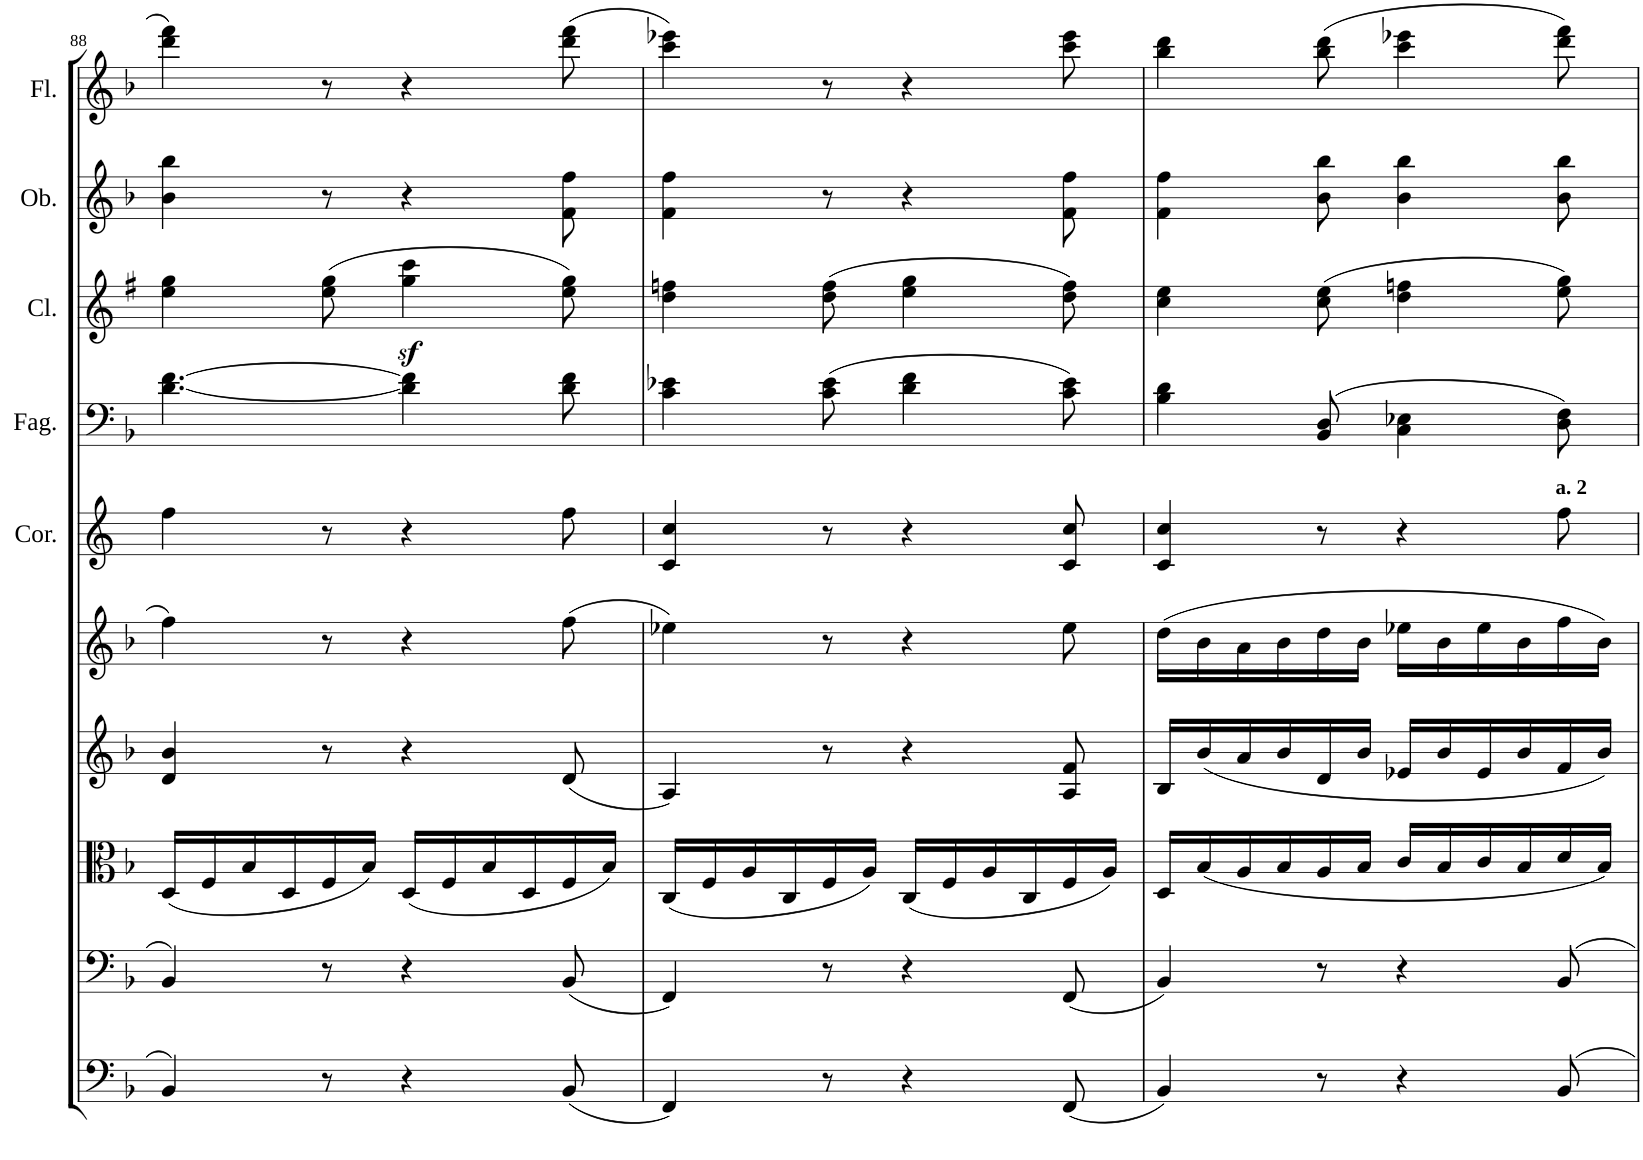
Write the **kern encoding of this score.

**kern	**kern	**kern	**kern	**kern	**kern	**kern	**kern	**kern	**kern
*part10	*part9	*part8	*part7	*part6	*part5	*part4	*part3	*part2	*part1
*staff10	*staff9	*staff8	*staff7	*staff6	*staff5	*staff4	*staff3	*staff2	*staff1
*I"Basso	*I"Violoncello	*I"Viola	*I"Violino II	*I"Violino I	*I"Corni in F	*I"Fagotti	*I"Clarinetti in B	*I"Oboi	*I"Flauti
*	*	*	*	*	*I'Cor.	*I'Fag.	*I'Cl.	*I'Ob.	*I'Fl.
!!LO:PB:g=z
*clefF4	*clefF4	*clefC3	*clefG2	*clefG2	*clefG2	*clefF4	*clefG2	*clefG2	*clefG2
*Trd7c12	*	*	*	*	*Trd4c7	*	*Trd1c2	*	*
*k[b-]	*k[b-]	*k[b-]	*k[b-]	*k[b-]	*k[]	*k[b-]	*k[f#]	*k[b-]	*k[b-]
*M6/8	*M6/8	*M6/8	*M6/8	*M6/8	*M6/8	*M6/8	*M6/8	*M6/8	*M6/8
=88	=88	=88	=88	=88	=88	=88	=88	=88	=88
4BB-/	4BB-/	(16D/LL	4d/ 4b-/	4ff\	4ff\	[4.d\ [4.f\	4ee\ 4gg\	4b-\ 4bb-\	4ddd\ 4fff\
.	.	16F/	.	.	.	.	.	.	.
.	.	16B-/	.	.	.	.	.	.	.
.	.	16D/	.	.	.	.	.	.	.
8r	8r	16F/	8r	8r	8r	.	(8ee\ 8gg\	8r	8r
.	.	16B-/JJ)	.	.	.	.	.	.	.
4r	4r	(16D/LL	4r	4r	4r	4d\] 4f\]	4gg\z<^ 4ccc\z<^	4r	4r
.	.	16F/	.	.	.	.	.	.	.
.	.	16B-/	.	.	.	.	.	.	.
.	.	16D/	.	.	.	.	.	.	.
(8BB-/	(8BB-/	16F/	(8d/	(8ff\	8ff\	8d\ 8f\	8ee\ 8gg\)	8f\ 8ff\	(8ddd\ 8fff\
.	.	16B-/JJ)	.	.	.	.	.	.	.
=89	=89	=89	=89	=89	=89	=89	=89	=89	=89
4FF/)	4FF/)	(16C/LL	4A/)	4ee-X\)	4c/ 4cc/	4c\ 4e-X\	4dd\ 4ffn\	4f\ 4ff\	4ccc\ 4eee-X\)
.	.	16F/	.	.	.	.	.	.	.
.	.	16A/	.	.	.	.	.	.	.
.	.	16C/	.	.	.	.	.	.	.
8r	8r	16F/	8r	8r	8r	(8c\ 8e-\	(8dd\ 8ff\	8r	8r
.	.	16A/JJ)	.	.	.	.	.	.	.
4r	4r	(16C/LL	4r	4r	4r	4d\ 4f\	4ee\ 4gg\	4r	4r
.	.	16F/	.	.	.	.	.	.	.
.	.	16A/	.	.	.	.	.	.	.
.	.	16C/	.	.	.	.	.	.	.
(8FF/	(8FF/	16F/	8A/ 8f/	8ee-\	8c/ 8cc/	8c\ 8e-\)	8dd\ 8ff\)	8f\ 8ff\	8ccc\ 8eee-\
.	.	16A/JJ)	.	.	.	.	.	.	.
=90	=90	=90	=90	=90	=90	=90	=90	=90	=90
4BB-/)	4BB-/)	16D/LL	16B-/LL	(16dd\LL	4c/ 4cc/	4B-\ 4d\	4cc\ 4ee\	4f\ 4ff\	4bb-\ 4ddd\
.	.	(16B-/	(16b-/	16b-\	.	.	.	.	.
.	.	16A/	16a/	16a\	.	.	.	.	.
.	.	16B-/	16b-/	16b-\	.	.	.	.	.
8r	8r	16A/	16d/	16dd\	8r	(8BB-/ 8D/	(8cc\ 8ee\	8b-\ 8bb-\	(8bb-\ 8ddd\
.	.	16B-/JJ	16b-/JJ	16b-\JJ	.	.	.	.	.
4r	4r	16c/LL	16e-X/LL	16ee-X\LL	4r	4C\ 4E-X\	4dd\ 4ffn\	4b-\ 4bb-\	4ccc\ 4eee-X\
.	.	16B-/	16b-/	16b-\	.	.	.	.	.
.	.	16c/	16e-/	16ee-\	.	.	.	.	.
.	.	16B-/	16b-/	16b-\	.	.	.	.	.
!	!	!	!	!	!LO:TX:a:B:t=a. 2	!	!	!	!
8BB-/	8BB-/	16d/	16f/	16ff\	8ff\	8D\ 8F\)	8ee\ 8gg\)	8b-\ 8bb-\	8ddd\ 8fff\)
.	.	16B-/JJ)	16b-/JJ)	16b-\JJ)	.	.	.	.	.
=	=	=	=	=	=	=	=	=	=
*-	*-	*-	*-	*-	*-	*-	*-	*-	*-
